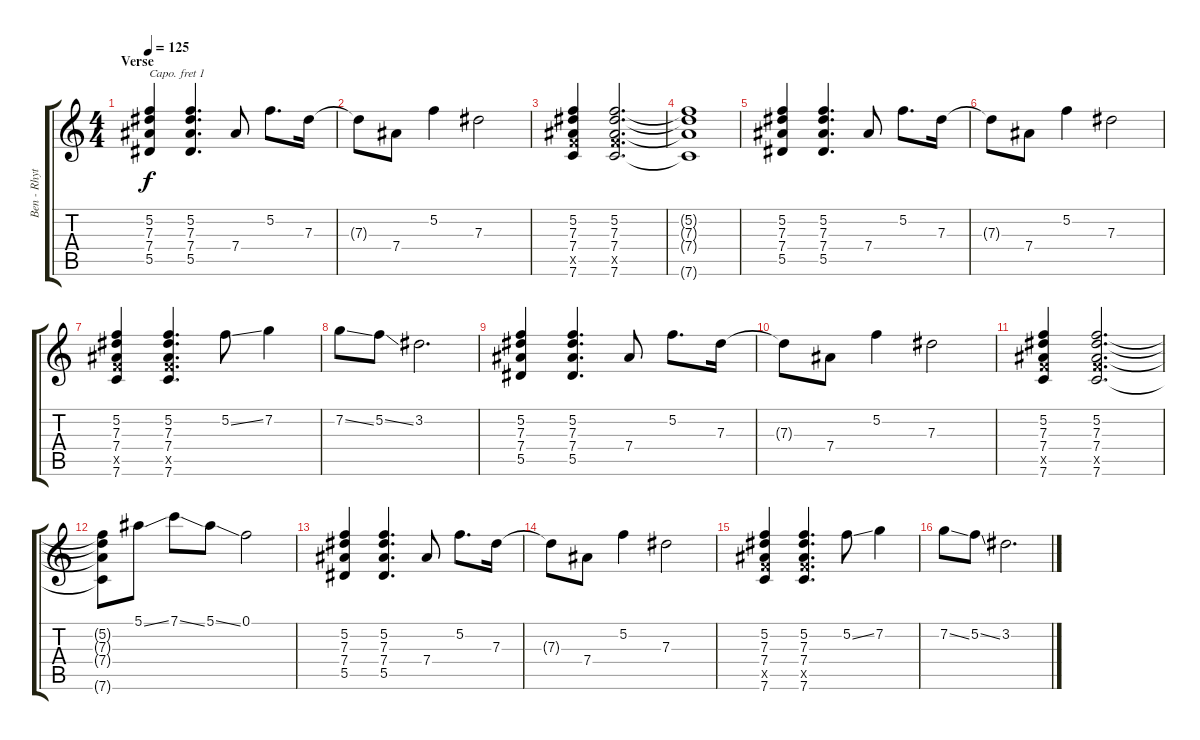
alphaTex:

\track ("Ben - Rhythm Guitar" "Ben - Rhyt") {instrument electricguitarjazz}
\staff {score tabs}
\capo 1
\tuning (E4 B3 G3 D3 A2 E2) {hide}
\ts (4 4)
\section ("" "Verse")
\tempo 125
\clef g2
\ks c
(5.2 7.3 7.4 5.5).4{dy f} (5.2 7.3 7.4 5.5).4{d} 7.4.8 5.2.8{d} 7.3.16 |
7.3{t}.8 7.4.8 5.2.4 7.3.2 |
(5.2 7.3 7.4 7.5{x} 7.6).4 (5.2 7.3 7.4 7.5{x} 7.6).2{d} |
(5.2{t} 7.3{t} 7.4{t} 7.6{t}).1 |
(5.2 7.3 7.4 5.5).4 (5.2 7.3 7.4 5.5).4{d} 7.4.8 5.2.8{d} 7.3.16 |
7.3{t}.8 7.4.8 5.2.4 7.3.2 |
(5.2 7.3 7.4 7.5{x} 7.6).4 (5.2 7.3 7.4 7.5{x} 7.6).4{d} 5.2{ss}.8 7.2.4 |
7.2{ss}.8 5.2{ss}.8 3.2.2{d} |
(5.2 7.3 7.4 5.5).4 (5.2 7.3 7.4 5.5).4{d} 7.4.8 5.2.8{d} 7.3.16 |
7.3{t}.8 7.4.8 5.2.4 7.3.2 |
(5.2 7.3 7.4 7.5{x} 7.6).4 (5.2 7.3 7.4 7.5{x} 7.6).2{d} |
(5.2{t} 7.3{t} 7.4{t} 7.6{t}).8 5.1{ss}.8 7.1{ss}.8 5.1{ss}.8 0.1.2 |
(5.2 7.3 7.4 5.5).4 (5.2 7.3 7.4 5.5).4{d} 7.4.8 5.2.8{d} 7.3.16 |
7.3{t}.8 7.4.8 5.2.4 7.3.2 |
(5.2 7.3 7.4 7.5{x} 7.6).4 (5.2 7.3 7.4 7.5{x} 7.6).4{d} 5.2{ss}.8 7.2.4 |
7.2{ss}.8 5.2{ss}.8 3.2.2{d}
